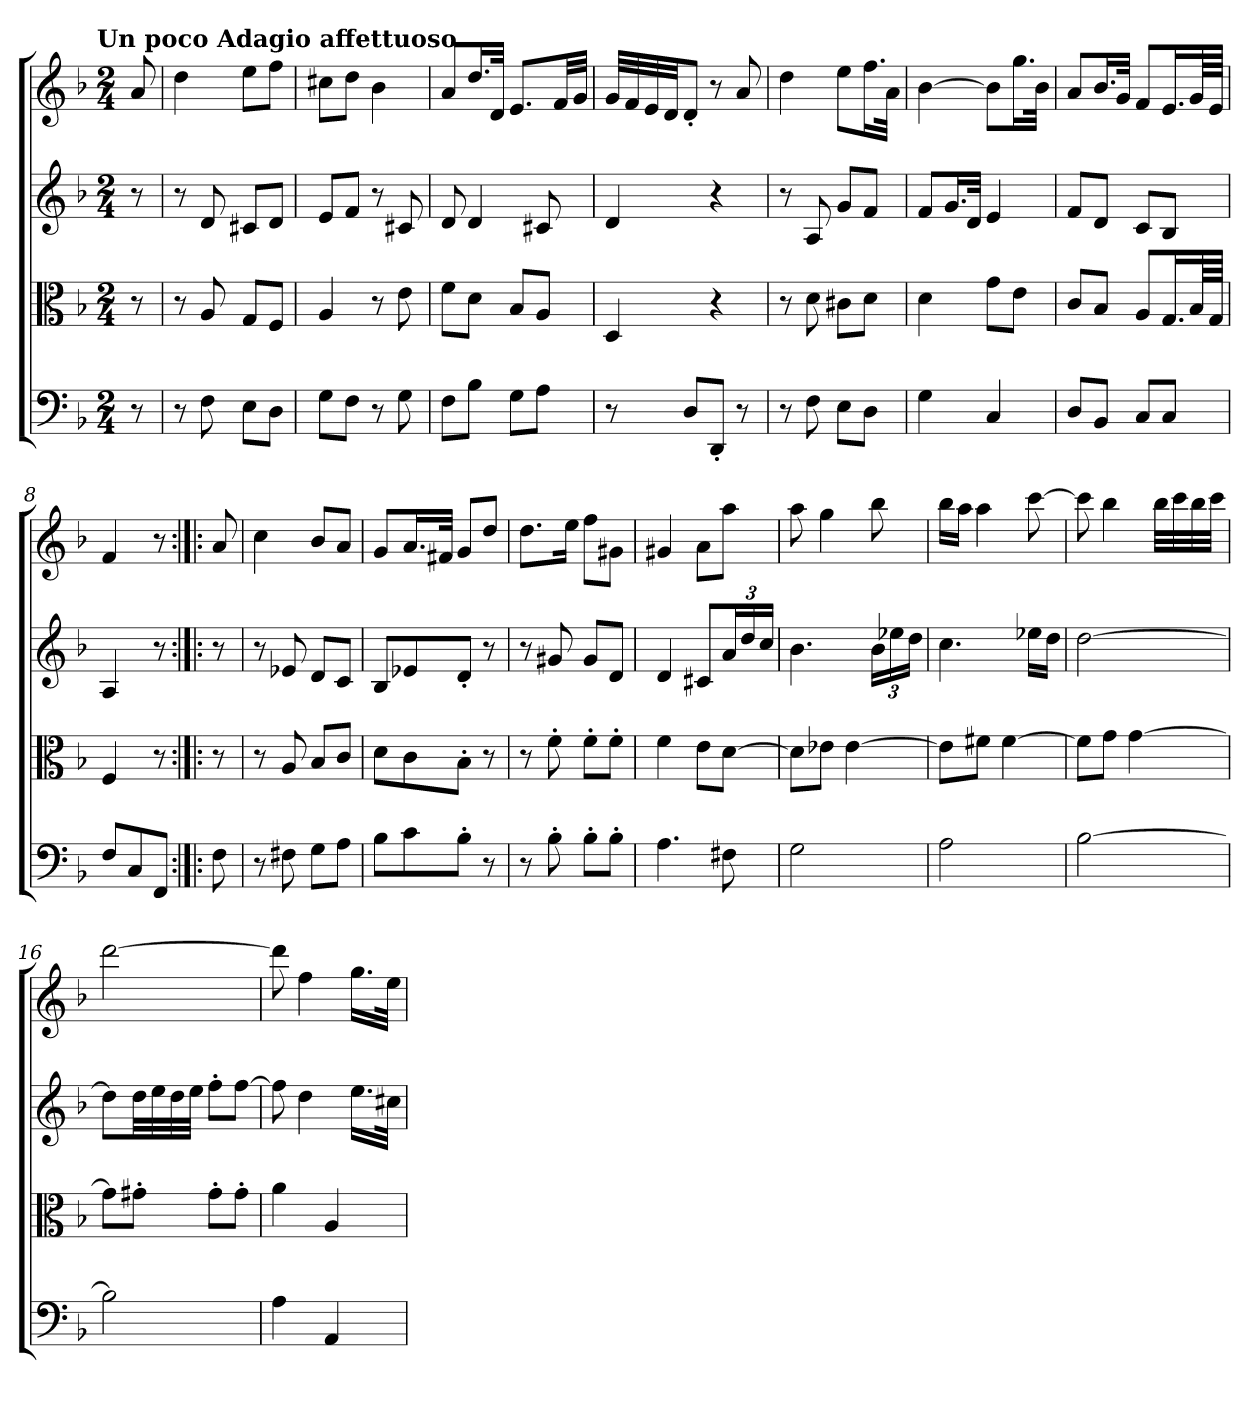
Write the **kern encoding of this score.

**kern	**kern	**kern	**kern
*part4	*part3	*part2	*part1
*staff4	*staff3	*staff2	*staff1
*clefF4	*clefC3	*clefG2	*clefG2
*k[b-]	*k[b-]	*k[b-]	*k[b-]
*d:	*d:	*d:	*d:
!!LO:TX:omd:t=Un poco Adagio affettuoso
*M2/4	*M2/4	*M2/4	*M2/4
*MM56	*MM56	*MM56	*MM56
=	=	=	=
8r	8r	8r	8a/
=1	=1	=1	=1
8r	8r	8r	4dd\
8F\	8A/	8d/	.
8E\L	8G/L	8c#X/L	8ee\L
8D\J	8F/J	8d/J	8ff\J
=2	=2	=2	=2
8G\L	4A/	8e/L	8cc#X\L
8F\J	.	8f/J	8dd\J
8r	8r	8r	4b-\
8G\	8e\	8c#X/	.
=3	=3	=3	=3
8F\L	8f\L	8d/	8a/L
8B-\J	8d\J	4d/	16.dd/L
.	.	.	32d/JJk
8G\L	8B-/L	.	8.e/L
8A\J	8A/J	8c#X/	.
.	.	.	32f/LL
.	.	.	32g/JJJ
=4	=4	=4	=4
8r	4D/	4d/	32g/LLL
.	.	.	32f/
.	.	.	32e/
.	.	.	32d/JJ
8D/L	.	.	8d'/J
8DD'/J	4r	4r	8r
8r	.	.	8a/
=5	=5	=5	=5
8r	8r	8r	4dd\
8F\	8d\	8A/	.
8E\L	8c#X\L	8g/L	8ee\L
8D\J	8d\J	8f/J	16.ff\L
.	.	.	32a\JJk
=6	=6	=6	=6
4G\	4d\	8f/L	[4b-\
.	.	16.g/L	.
.	.	32d/JJk	.
4C/	8g\L	4e/	8b-\L]
.	8e\J	.	16.gg\L
.	.	.	32b-\JJk
=7	=7	=7	=7
8D/L	8c/L	8f/L	8a/L
8BB-/J	8B-/J	8d/J	16.b-/L
.	.	.	32g/JJk
8C/L	8A/L	8c/L	8f/L
8C/J	16.G/L	8B-/J	16.e/L
.	64B-/LL	.	64g/LL
.	64G/JJJJ	.	64e/JJJJ
=8	=8	=8	=8
8F/L	4F/	4A/	4f/
8C/	.	.	.
8FF/J	8r	8r	8r
=:|!|:	=:|!|:	=:|!|:	=:|!|:
8F\	8r	8r	8a/
=9	=9	=9	=9
8r	8r	8r	4cc\
8F#X\	8A/	8e-X/	.
8G\L	8B-/L	8d/L	8b-/L
8A\J	8c/J	8c/J	8a/J
=10	=10	=10	=10
8B-\L	8d\L	8B-/L	8g/L
8c\	8c\	8e-X/	16.a/L
.	.	.	32f#X/JJk
8B-'\J	8B-'\J	8d'/J	8g/L
8r	8r	8r	8dd/J
=11	=11	=11	=11
8r	8r	8r	8.dd\L
8B-'\	8f'\	8g#X/	.
.	.	.	16ee\Jk
8B-'\L	8f'\L	8g#/L	8ff\L
8B-'\J	8f'\J	8d/J	8g#X\J
=12	=12	=12	=12
4.A\	4f\	4d/	4g#X/
.	8e\L	8c#X/L	8a\L
8F#X\	[8d\J	24a/L	8aa\J
.	.	24dd/	.
.	.	24cc/JJ	.
=13	=13	=13	=13
2G\	8d\L]	4.b-\	8aa\
.	8e-X\J	.	4gg\
.	[4e-\	.	.
.	.	24b-\LL	8bb-\
.	.	24ee-X\	.
.	.	24dd\JJ	.
=14	=14	=14	=14
2A\	8e-\L]	4.cc\	16bb-\LL
.	.	.	16aa\JJ
.	8f#X\J	.	4aa\
.	[4f#\	.	.
.	.	16ee-X\LL	[8ccc\
.	.	16dd\JJ	.
=15	=15	=15	=15
[2B-\	8f#\L]	[2dd\	8ccc\]
.	8g\J	.	4bb-\
.	[4g\	.	.
.	.	.	32bb-\LLL
.	.	.	32ccc\
.	.	.	32bb-\
.	.	.	32ccc\JJJ
=16	=16	=16	=16
2B-\]	8g\L]	8dd\L]	[2ddd\
.	8g#X'\J	32dd\LL	.
.	.	32ee\	.
.	.	32dd\	.
.	.	32ee\JJJ	.
.	8g#'\L	8ff'\L	.
.	8g#'\J	[8ff\J	.
=17	=17	=17	=17
4A\	4a\	8ff\]	8ddd\]
.	.	4dd\	4ff\
4AA/	4A/	.	.
.	.	16.ee\LL	16.gg\LL
.	.	32cc#X\JJk	32ee\JJk
=	=	=	=
*-	*-	*-	*-
